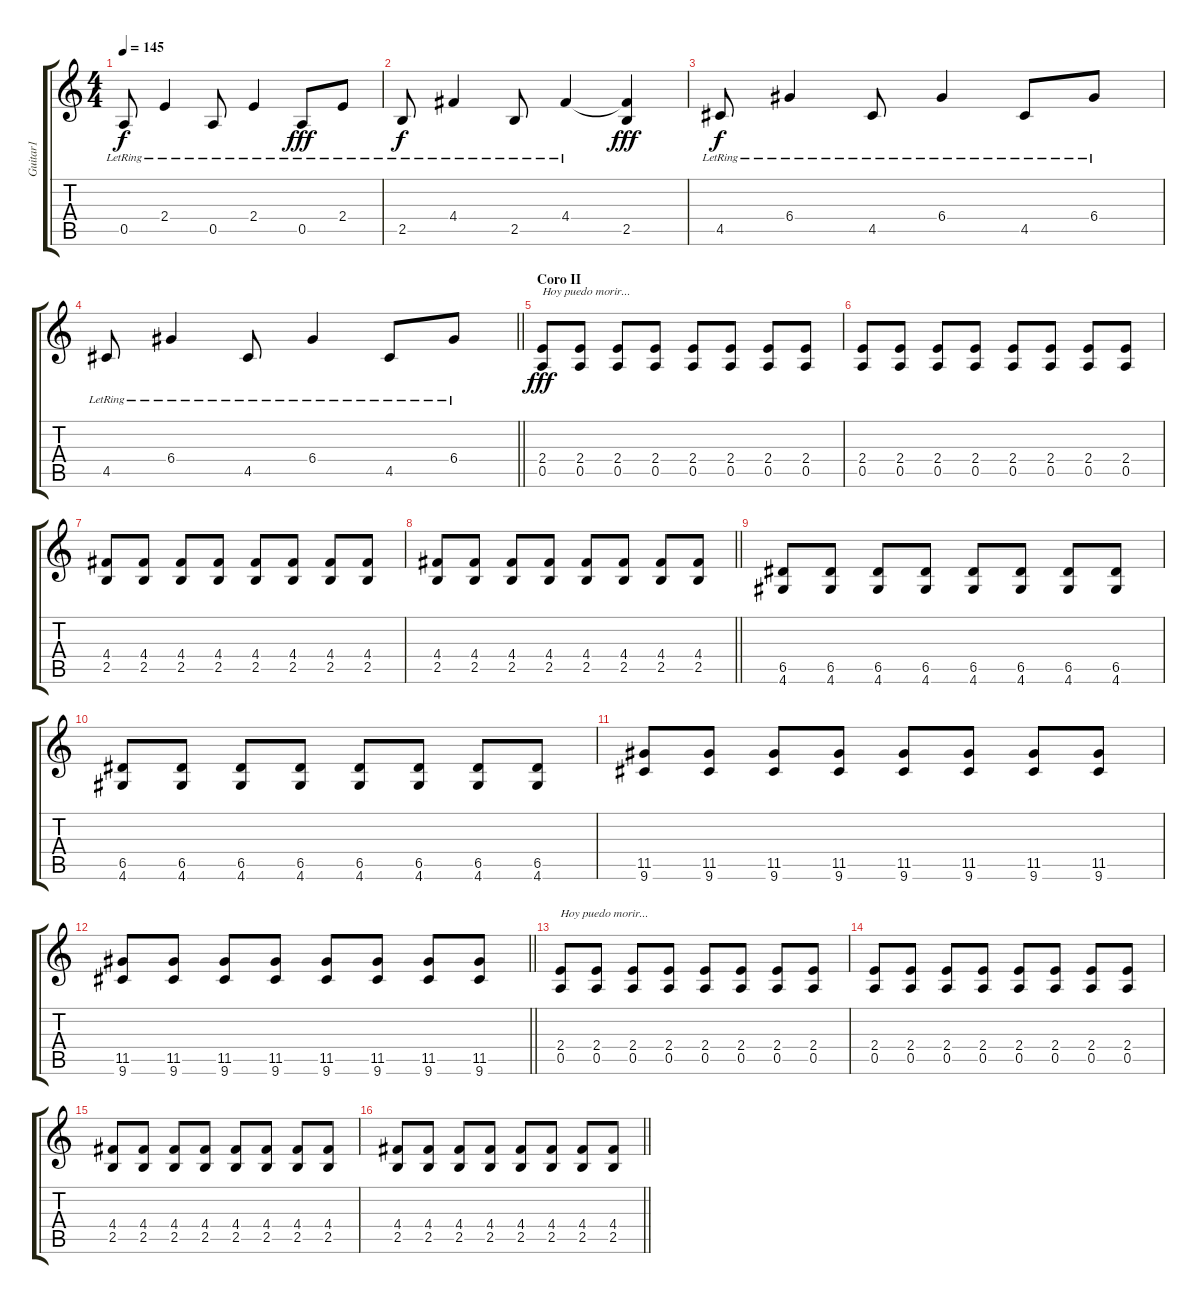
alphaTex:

\track ("Guitar1" "Guitar1") {instrument electricguitarjazz}
\staff {score tabs}
\tuning (E4 B3 G3 D3 A2 E2) {hide}
\ts (4 4)
\tempo 145
\clef g2
\ks c
0.5{lr}.8{dy f} 2.4{lr}.4 0.5{lr}.8 2.4{lr}.4 0.5{lr}.8{dy fff} 2.4{lr}.8 |
2.5{lr}.8{dy f} 4.4{lr}.4 2.5{lr}.8 4.4{lr}.4 (4.4{t} 2.5).4{dy fff} |
4.5{lr}.8{dy f} 6.4{lr}.4 4.5{lr}.8 6.4{lr}.4 4.5{lr}.8 6.4{lr}.8 |
\barLineRight lightlight
4.5{lr}.8 6.4{lr}.4 4.5{lr}.8 6.4{lr}.4 4.5{lr}.8 6.4{lr}.8 |
\section ("" "Coro II")
(2.4 0.5).8{txt "Hoy puedo morir..." dy fff instrument distortionguitar} (2.4 0.5).8 (2.4 0.5).8 (2.4 0.5).8 (2.4 0.5).8 (2.4 0.5).8 (2.4 0.5).8 (2.4 0.5).8 |
(2.4 0.5).8 (2.4 0.5).8 (2.4 0.5).8 (2.4 0.5).8 (2.4 0.5).8 (2.4 0.5).8 (2.4 0.5).8 (2.4 0.5).8 |
(4.4 2.5).8 (4.4 2.5).8 (4.4 2.5).8 (4.4 2.5).8 (4.4 2.5).8 (4.4 2.5).8 (4.4 2.5).8 (4.4 2.5).8 |
\barLineRight lightlight
(4.4 2.5).8 (4.4 2.5).8 (4.4 2.5).8 (4.4 2.5).8 (4.4 2.5).8 (4.4 2.5).8 (4.4 2.5).8 (4.4 2.5).8 |
(6.5 4.6).8 (6.5 4.6).8 (6.5 4.6).8 (6.5 4.6).8 (6.5 4.6).8 (6.5 4.6).8 (6.5 4.6).8 (6.5 4.6).8 |
(6.5 4.6).8 (6.5 4.6).8 (6.5 4.6).8 (6.5 4.6).8 (6.5 4.6).8 (6.5 4.6).8 (6.5 4.6).8 (6.5 4.6).8 |
(11.5 9.6).8 (11.5 9.6).8 (11.5 9.6).8 (11.5 9.6).8 (11.5 9.6).8 (11.5 9.6).8 (11.5 9.6).8 (11.5 9.6).8 |
\barLineRight lightlight
(11.5 9.6).8 (11.5 9.6).8 (11.5 9.6).8 (11.5 9.6).8 (11.5 9.6).8 (11.5 9.6).8 (11.5 9.6).8 (11.5 9.6).8 |
(2.4 0.5).8{txt "Hoy puedo morir..."} (2.4 0.5).8 (2.4 0.5).8 (2.4 0.5).8 (2.4 0.5).8 (2.4 0.5).8 (2.4 0.5).8 (2.4 0.5).8 |
(2.4 0.5).8 (2.4 0.5).8 (2.4 0.5).8 (2.4 0.5).8 (2.4 0.5).8 (2.4 0.5).8 (2.4 0.5).8 (2.4 0.5).8 |
(4.4 2.5).8 (4.4 2.5).8 (4.4 2.5).8 (4.4 2.5).8 (4.4 2.5).8 (4.4 2.5).8 (4.4 2.5).8 (4.4 2.5).8 |
\barLineRight lightlight
(4.4 2.5).8 (4.4 2.5).8 (4.4 2.5).8 (4.4 2.5).8 (4.4 2.5).8 (4.4 2.5).8 (4.4 2.5).8 (4.4 2.5).8
